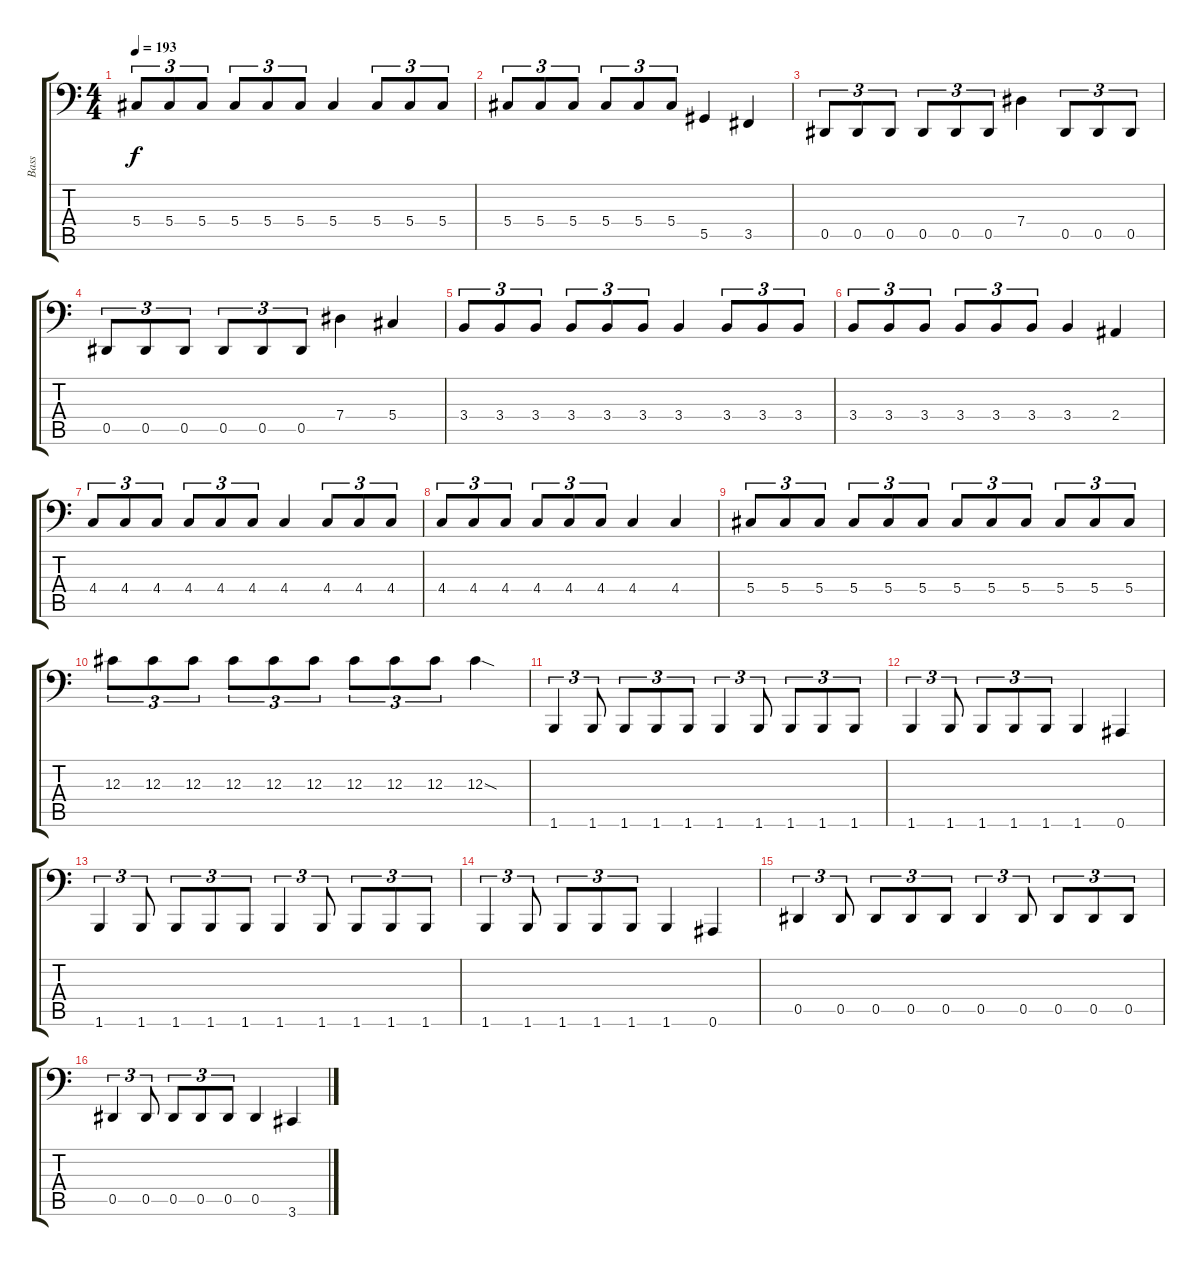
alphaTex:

\track ("Bass" "Bass") {instrument electricbassfinger}
\staff {score tabs}
\tuning (B2 Gb2 Db2 Ab1 Eb1 Bb0) {hide}
\ts (4 4)
\tempo 193
\clef f4
\ks c
5.4.8{tu (3 2) dy f} 5.4.8{tu (3 2)} 5.4.8{tu (3 2)} 5.4.8{tu (3 2)} 5.4.8{tu (3 2)} 5.4.8{tu (3 2)} 5.4.4 5.4.8{tu (3 2)} 5.4.8{tu (3 2)} 5.4.8{tu (3 2)} |
5.4.8{tu (3 2)} 5.4.8{tu (3 2)} 5.4.8{tu (3 2)} 5.4.8{tu (3 2)} 5.4.8{tu (3 2)} 5.4.8{tu (3 2)} 5.5.4 3.5.4 |
0.5.8{tu (3 2)} 0.5.8{tu (3 2)} 0.5.8{tu (3 2)} 0.5.8{tu (3 2)} 0.5.8{tu (3 2)} 0.5.8{tu (3 2)} 7.4.4 0.5.8{tu (3 2)} 0.5.8{tu (3 2)} 0.5.8{tu (3 2)} |
0.5.8{tu (3 2)} 0.5.8{tu (3 2)} 0.5.8{tu (3 2)} 0.5.8{tu (3 2)} 0.5.8{tu (3 2)} 0.5.8{tu (3 2)} 7.4.4 5.4.4 |
3.4.8{tu (3 2)} 3.4.8{tu (3 2)} 3.4.8{tu (3 2)} 3.4.8{tu (3 2)} 3.4.8{tu (3 2)} 3.4.8{tu (3 2)} 3.4.4 3.4.8{tu (3 2)} 3.4.8{tu (3 2)} 3.4.8{tu (3 2)} |
3.4.8{tu (3 2)} 3.4.8{tu (3 2)} 3.4.8{tu (3 2)} 3.4.8{tu (3 2)} 3.4.8{tu (3 2)} 3.4.8{tu (3 2)} 3.4.4 2.4.4 |
4.4.8{tu (3 2)} 4.4.8{tu (3 2)} 4.4.8{tu (3 2)} 4.4.8{tu (3 2)} 4.4.8{tu (3 2)} 4.4.8{tu (3 2)} 4.4.4 4.4.8{tu (3 2)} 4.4.8{tu (3 2)} 4.4.8{tu (3 2)} |
4.4.8{tu (3 2)} 4.4.8{tu (3 2)} 4.4.8{tu (3 2)} 4.4.8{tu (3 2)} 4.4.8{tu (3 2)} 4.4.8{tu (3 2)} 4.4.4 4.4.4 |
5.4.8{tu (3 2)} 5.4.8{tu (3 2)} 5.4.8{tu (3 2)} 5.4.8{tu (3 2)} 5.4.8{tu (3 2)} 5.4.8{tu (3 2)} 5.4.8{tu (3 2)} 5.4.8{tu (3 2)} 5.4.8{tu (3 2)} 5.4.8{tu (3 2)} 5.4.8{tu (3 2)} 5.4.8{tu (3 2)} |
12.3.8{tu (3 2)} 12.3.8{tu (3 2)} 12.3.8{tu (3 2)} 12.3.8{tu (3 2)} 12.3.8{tu (3 2)} 12.3.8{tu (3 2)} 12.3.8{tu (3 2)} 12.3.8{tu (3 2)} 12.3.8{tu (3 2)} 12.3{sod}.4 |
1.6.4{tu (3 2)} 1.6.8{tu (3 2)} 1.6.8{tu (3 2)} 1.6.8{tu (3 2)} 1.6.8{tu (3 2)} 1.6.4{tu (3 2)} 1.6.8{tu (3 2)} 1.6.8{tu (3 2)} 1.6.8{tu (3 2)} 1.6.8{tu (3 2)} |
1.6.4{tu (3 2)} 1.6.8{tu (3 2)} 1.6.8{tu (3 2)} 1.6.8{tu (3 2)} 1.6.8{tu (3 2)} 1.6.4 0.6.4 |
1.6.4{tu (3 2)} 1.6.8{tu (3 2)} 1.6.8{tu (3 2)} 1.6.8{tu (3 2)} 1.6.8{tu (3 2)} 1.6.4{tu (3 2)} 1.6.8{tu (3 2)} 1.6.8{tu (3 2)} 1.6.8{tu (3 2)} 1.6.8{tu (3 2)} |
1.6.4{tu (3 2)} 1.6.8{tu (3 2)} 1.6.8{tu (3 2)} 1.6.8{tu (3 2)} 1.6.8{tu (3 2)} 1.6.4 0.6.4 |
0.5.4{tu (3 2)} 0.5.8{tu (3 2)} 0.5.8{tu (3 2)} 0.5.8{tu (3 2)} 0.5.8{tu (3 2)} 0.5.4{tu (3 2)} 0.5.8{tu (3 2)} 0.5.8{tu (3 2)} 0.5.8{tu (3 2)} 0.5.8{tu (3 2)} |
0.5.4{tu (3 2)} 0.5.8{tu (3 2)} 0.5.8{tu (3 2)} 0.5.8{tu (3 2)} 0.5.8{tu (3 2)} 0.5.4 3.6.4
